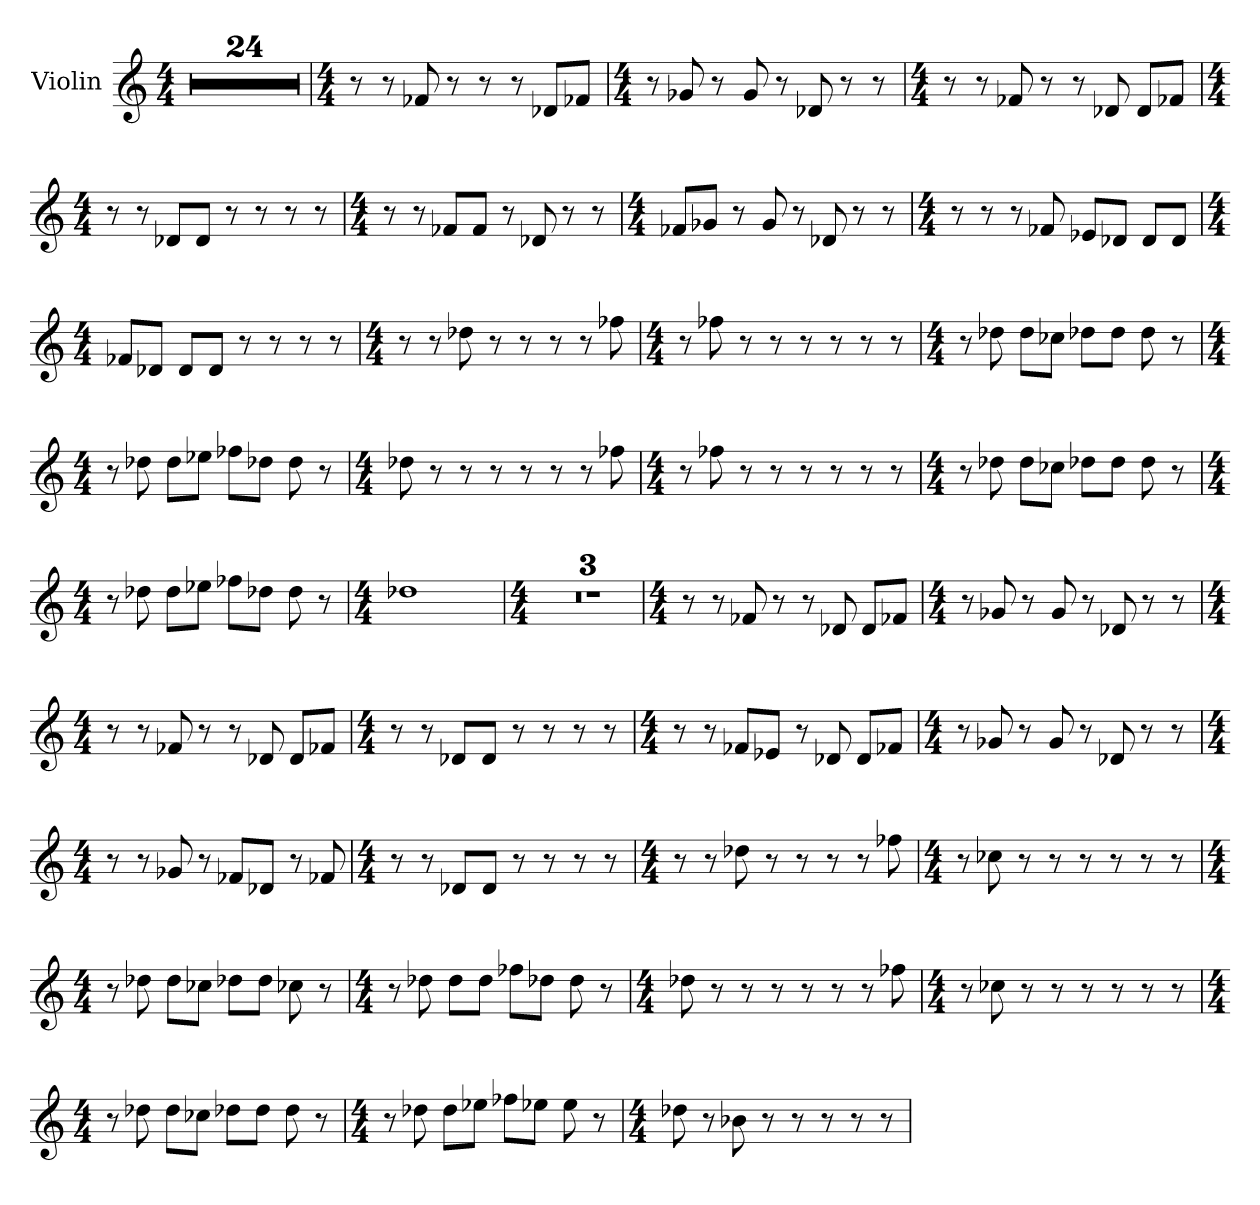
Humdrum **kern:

**kern
*part1
*staff1
*I"Violin
*I'Vln
*M4/4
=
1r
=
*M4/4
1r
=
*M4/4
1r
=
*M4/4
1r
=
*M4/4
1r
=
*M4/4
1r
=
*M4/4
1r
=
*M4/4
1r
=
*M4/4
1r
=
*M4/4
1r
=
*M4/4
1r
=
*M4/4
1r
=
*M4/4
1r
=
*M4/4
1r
=
*M4/4
1r
=
*M4/4
1r
=
*M4/4
1r
=
*M4/4
1r
=
*M4/4
1r
=
*M4/4
1r
=
*M4/4
1r
=
*M4/4
1r
=
*M4/4
1r
=
*M4/4
1r
=
*M4/4
8r
8r
8f-X
8r
8r
8r
8d-XL
8f-XJ
=
*M4/4
8r
8g-X
8r
8g-
8r
8d-X
8r
8r
=
*M4/4
8r
8r
8f-X
8r
8r
8d-X
8d-L
8f-XJ
=
*M4/4
8r
8r
8d-XL
8d-J
8r
8r
8r
8r
=
*M4/4
8r
8r
8f-XL
8f-J
8r
8d-X
8r
8r
=
*M4/4
8f-XL
8g-XJ
8r
8g-
8r
8d-X
8r
8r
=
*M4/4
8r
8r
8r
8f-X
8e-XL
8d-XJ
8d-L
8d-J
=
*M4/4
8f-XL
8d-XJ
8d-L
8d-J
8r
8r
8r
8r
=
*M4/4
8r
8r
8dd-X
8r
8r
8r
8r
8ff-X
=
*M4/4
8r
8ff-X
8r
8r
8r
8r
8r
8r
=
*M4/4
8r
8dd-X
8dd-L
8cc-XJ
8dd-XL
8dd-J
8dd-
8r
=
*M4/4
8r
8dd-X
8dd-L
8ee-XJ
8ff-XL
8dd-XJ
8dd-
8r
=
*M4/4
8dd-X
8r
8r
8r
8r
8r
8r
8ff-X
=
*M4/4
8r
8ff-X
8r
8r
8r
8r
8r
8r
=
*M4/4
8r
8dd-X
8dd-L
8cc-XJ
8dd-XL
8dd-J
8dd-
8r
=
*M4/4
8r
8dd-X
8dd-L
8ee-XJ
8ff-XL
8dd-XJ
8dd-
8r
=
*M4/4
1dd-X
=
*M4/4
1r
=
*M4/4
1r
=
*M4/4
1r
=
*M4/4
8r
8r
8f-X
8r
8r
8d-X
8d-L
8f-XJ
=
*M4/4
8r
8g-X
8r
8g-
8r
8d-X
8r
8r
=
*M4/4
8r
8r
8f-X
8r
8r
8d-X
8d-L
8f-XJ
=
*M4/4
8r
8r
8d-XL
8d-J
8r
8r
8r
8r
=
*M4/4
8r
8r
8f-XL
8e-XJ
8r
8d-X
8d-L
8f-XJ
=
*M4/4
8r
8g-X
8r
8g-
8r
8d-X
8r
8r
=
*M4/4
8r
8r
8g-X
8r
8f-XL
8d-XJ
8r
8f-X
=
*M4/4
8r
8r
8d-XL
8d-J
8r
8r
8r
8r
=
*M4/4
8r
8r
8dd-X
8r
8r
8r
8r
8ff-X
=
*M4/4
8r
8cc-X
8r
8r
8r
8r
8r
8r
=
*M4/4
8r
8dd-X
8dd-L
8cc-XJ
8dd-XL
8dd-J
8cc-X
8r
=
*M4/4
8r
8dd-X
8dd-L
8dd-J
8ff-XL
8dd-XJ
8dd-
8r
=
*M4/4
8dd-X
8r
8r
8r
8r
8r
8r
8ff-X
=
*M4/4
8r
8cc-X
8r
8r
8r
8r
8r
8r
=
*M4/4
8r
8dd-X
8dd-L
8cc-XJ
8dd-XL
8dd-J
8dd-
8r
=
*M4/4
8r
8dd-X
8dd-L
8ee-XJ
8ff-XL
8ee-XJ
8ee-
8r
=
*M4/4
8dd-X
8r
8b-X
8r
8r
8r
8r
8r
=
*-
